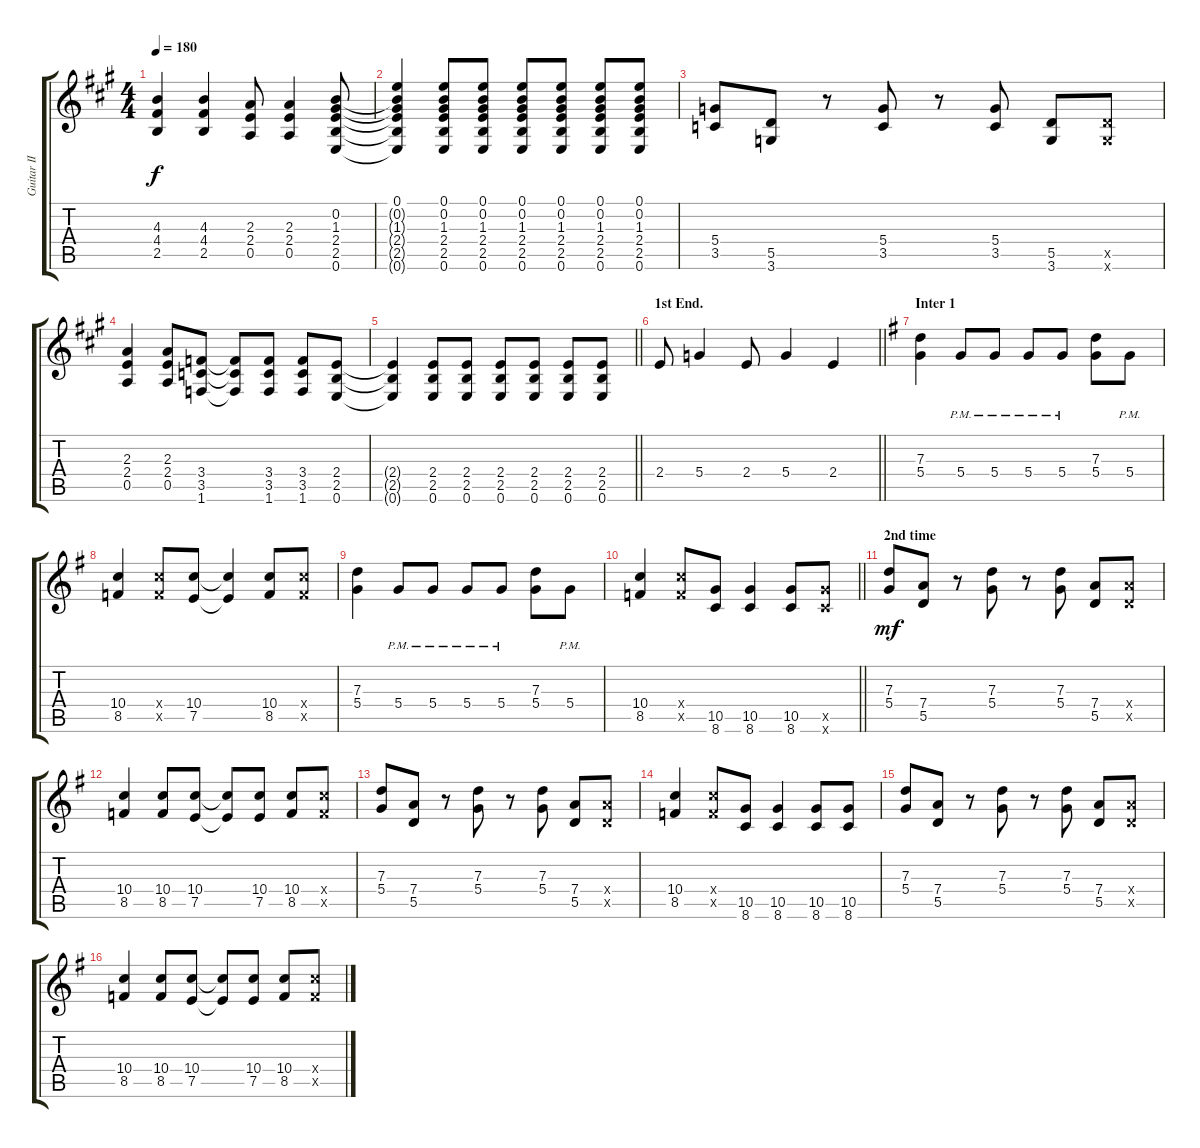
\track ("Guitar II" "Guitar II") {instrument overdrivenguitar}
\staff {score tabs}
\tuning (E4 B3 G3 D3 A2 E2) {hide}
\ts (4 4)
\tempo 180
\clef g2
\ks a
(4.3 4.4 2.5).4{dy f} (4.3 4.4 2.5).4 (2.3 2.4 0.5).8 (2.3 2.4 0.5).4 (0.2 1.3 2.4 2.5 0.6).8 |
(0.1 0.2{t} 1.3{t} 2.4{t} 2.5{t} 0.6{t}).4 (0.1 0.2 1.3 2.4 2.5 0.6).8 (0.1 0.2 1.3 2.4 2.5 0.6).8 (0.1 0.2 1.3 2.4 2.5 0.6).8 (0.1 0.2 1.3 2.4 2.5 0.6).8 (0.1 0.2 1.3 2.4 2.5 0.6).8 (0.1 0.2 1.3 2.4 2.5 0.6).8 |
(5.4 3.5).8 (5.5 3.6).8 r.8 (5.4 3.5).8 r.8 (5.4 3.5).8 (5.5 3.6).8 (5.5{x} 3.6{x}).8 |
(2.3 2.4 0.5).4 (2.3 2.4 0.5).8 (3.4 3.5 1.6).8 (3.4{t} 3.5{t} 1.6{t}).8 (3.4 3.5 1.6).8 (3.4 3.5 1.6).8 (2.4 2.5 0.6).8 |
\barLineRight lightlight
(2.4{t} 2.5{t} 0.6{t}).4 (2.4 2.5 0.6).8 (2.4 2.5 0.6).8 (2.4 2.5 0.6).8 (2.4 2.5 0.6).8 (2.4 2.5 0.6).8 (2.4 2.5 0.6).8 |
\section ("" "1st End.")
\barLineRight lightlight
2.4.8 5.4.4 2.4.8 5.4.4 2.4.4 |
\section ("" "Inter 1")
\ks g
(7.3 5.4).4 5.4{pm}.8 5.4{pm}.8 5.4{pm}.8 5.4{pm}.8 (7.3 5.4).8 5.4{pm}.8 |
(10.4 8.5).4 (10.4{x} 8.5{x}).8 (10.4 7.5).8 (10.4{t} 7.5{t}).4 (10.4 8.5).8 (10.4{x} 8.5{x}).8 |
(7.3 5.4).4 5.4{pm}.8 5.4{pm}.8 5.4{pm}.8 5.4{pm}.8 (7.3 5.4).8 5.4{pm}.8 |
\barLineRight lightlight
(10.4 8.5).4 (10.4{x} 8.5{x}).8 (10.5 8.6).8 (10.5 8.6).4 (10.5 8.6).8 (10.5{x} 8.6{x}).8 |
\section ("" "2nd time")
(7.3 5.4).8{dy mf} (7.4 5.5).8 r.8 (7.3 5.4).8 r.8 (7.3 5.4).8 (7.4 5.5).8 (7.4{x} 5.5{x}).8 |
(10.4 8.5).4 (10.4 8.5).8 (10.4 7.5).8 (10.4{t} 7.5{t}).8 (10.4 7.5).8 (10.4 8.5).8 (10.4{x} 8.5{x}).8 |
(7.3 5.4).8 (7.4 5.5).8 r.8 (7.3 5.4).8 r.8 (7.3 5.4).8 (7.4 5.5).8 (7.4{x} 5.5{x}).8 |
(10.4 8.5).4 (10.4{x} 8.5{x}).8 (10.5 8.6).8 (10.5 8.6).4 (10.5 8.6).8 (10.5 8.6).8 |
(7.3 5.4).8 (7.4 5.5).8 r.8 (7.3 5.4).8 r.8 (7.3 5.4).8 (7.4 5.5).8 (7.4{x} 5.5{x}).8 |
(10.4 8.5).4 (10.4 8.5).8 (10.4 7.5).8 (10.4{t} 7.5{t}).8 (10.4 7.5).8 (10.4 8.5).8 (10.4{x} 8.5{x}).8
